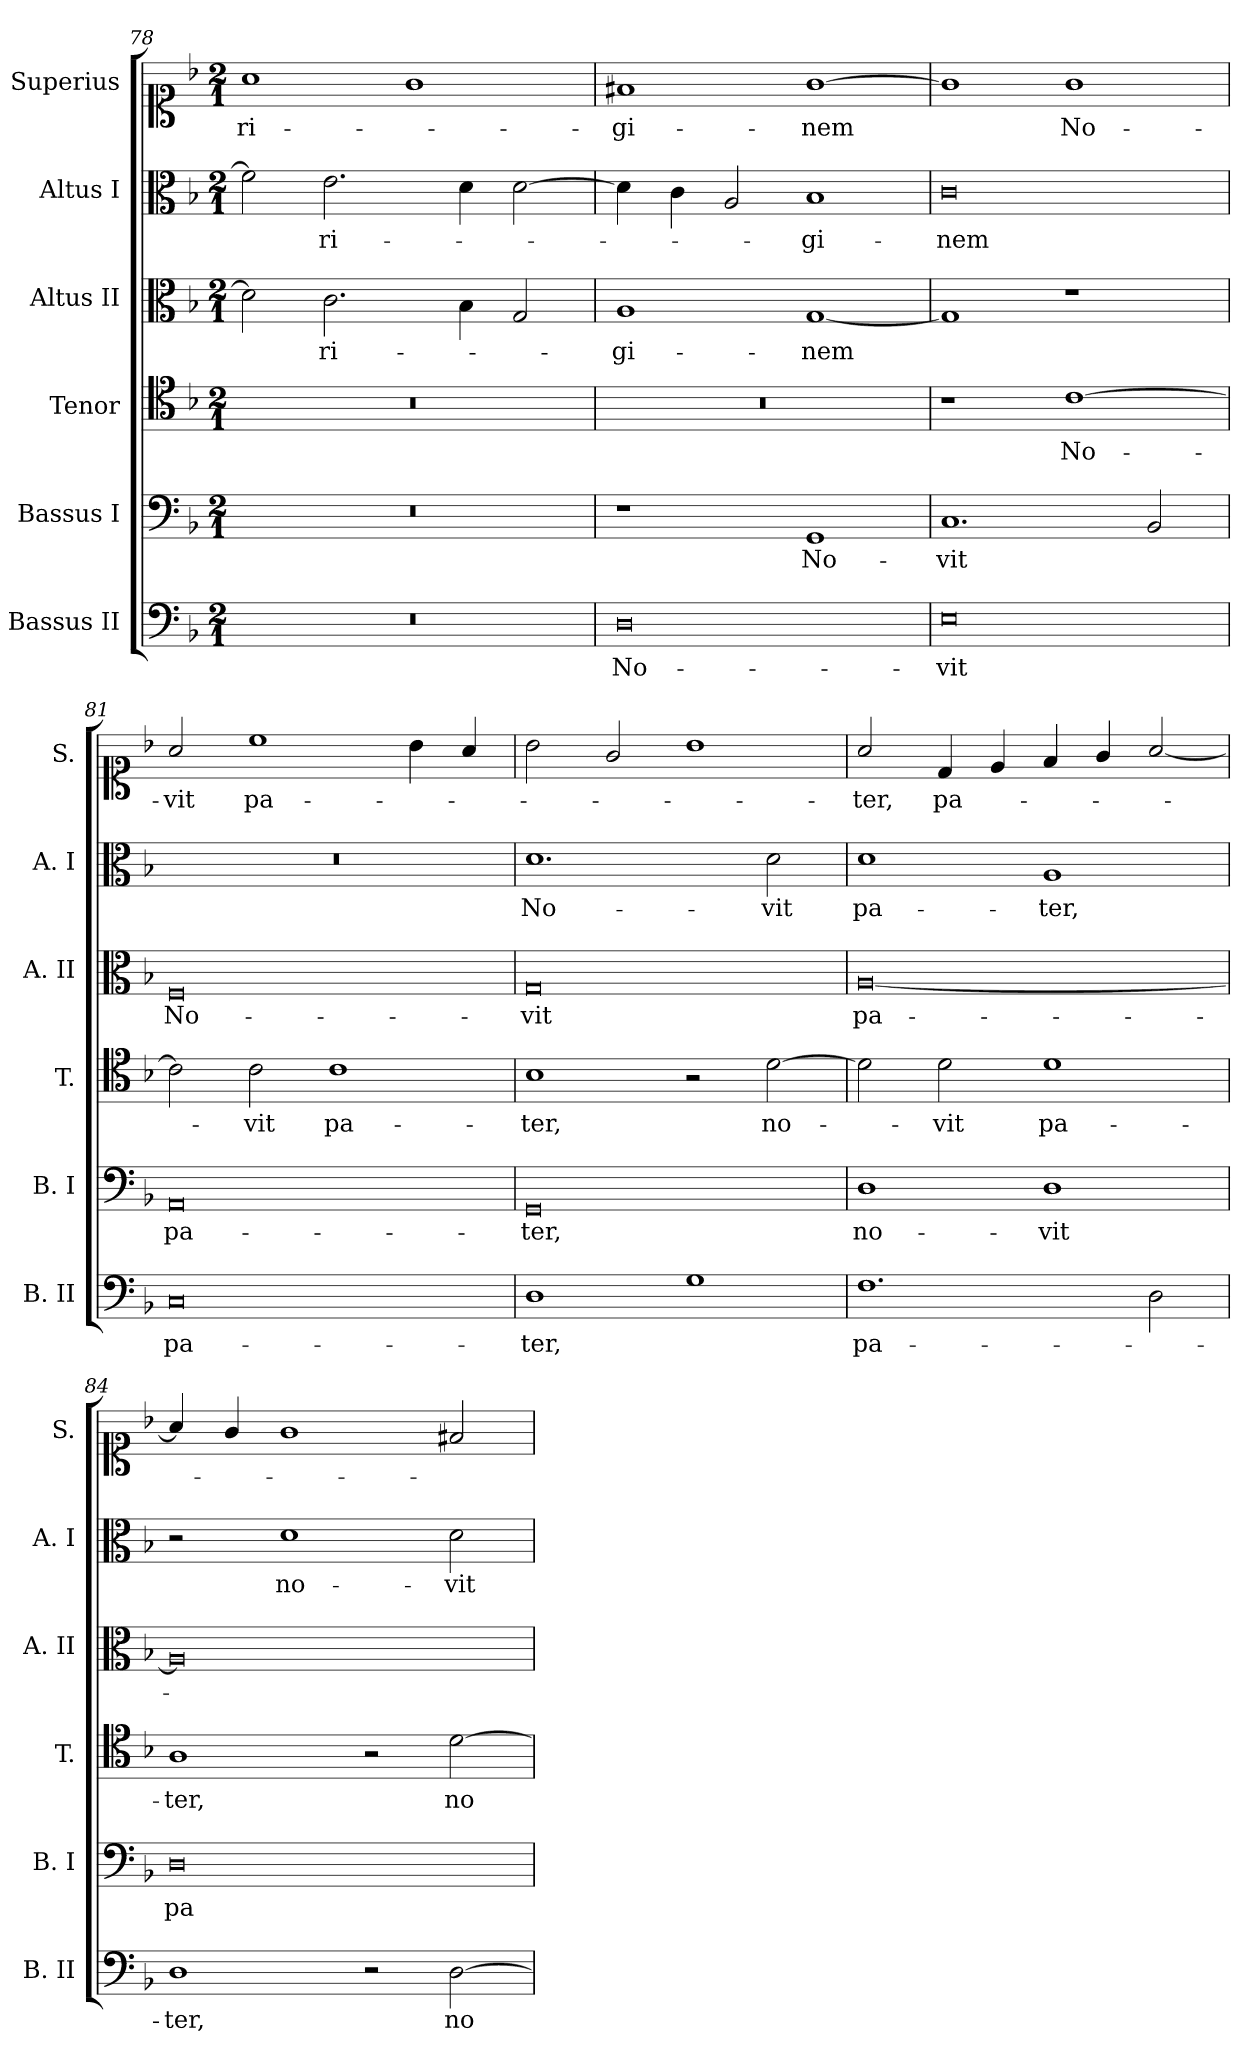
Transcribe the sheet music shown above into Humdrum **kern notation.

**kern	**text	**kern	**text	**kern	**text	**kern	**text	**kern	**text	**kern	**text
*part6	*part6	*part5	*part5	*part4	*part4	*part3	*part3	*part2	*part2	*part1	*part1
*staff6	*staff6	*staff5	*staff5	*staff4	*staff4	*staff3	*staff3	*staff2	*staff2	*staff1	*staff1
*I"Bassus II	*	*I"Bassus I	*	*I"Tenor	*	*I"Altus II	*	*I"Altus I	*	*I"Superius	*
*I'B. II	*	*I'B.  I	*	*I'T.	*	*I'A. II	*	*I'A. I	*	*I'S.	*
*clefF4	*	*clefF4	*	*clefC4	*	*clefC3	*	*clefC3	*	*clefC1	*
*k[b-]	*	*k[b-]	*	*k[b-]	*	*k[b-]	*	*k[b-]	*	*k[b-]	*
*F:	*	*F:	*	*F:	*	*F:	*	*F:	*	*F:	*
*M2/1	*	*M2/1	*	*M2/1	*	*M2/1	*	*M2/1	*	*M2/1	*
=78	=78	=78	=78	=78	=78	=78	=78	=78	=78	=78	=78
!	!	!	!	!	!	!	!	!	!	!	!LO:LY:b
0r	.	0r	.	0r	.	2d\]	.	2f\]	.	1a	-ri-
!	!	!	!	!	!	!	!LO:LY:b	!	!LO:LY:b	!	!
.	.	.	.	.	.	2.c\	-ri-	2.e\	-ri-	.	.
.	.	.	.	.	.	.	.	.	.	1g	.
.	.	.	.	.	.	4B-\	.	4d\	.	.	.
.	.	.	.	.	.	2G/	.	[2d\	.	.	.
=79	=79	=79	=79	=79	=79	=79	=79	=79	=79	=79	=79
!	!LO:LY:b	!	!	!	!	!	!LO:LY:b	!	!	!	!LO:LY:b
0D	No-	1r	.	0r	.	1A	-gi-	4d\]	.	1f#i	-gi-
.	.	.	.	.	.	.	.	4c\	.	.	.
.	.	.	.	.	.	.	.	2A/	.	.	.
!	!	!	!LO:LY:b	!	!	!	!LO:LY:b	!	!LO:LY:b	!	!LO:LY:b
.	.	1GG	No-	.	.	[1G	-nem	1B-	-gi-	[1g	-nem
=80	=80	=80	=80	=80	=80	=80	=80	=80	=80	=80	=80
!	!LO:LY:b	!	!LO:LY:b	!	!	!	!	!	!LO:LY:b	!	!
0E	-vit	1.C	-vit	1r	.	1G]	.	0c	-nem	1g]	.
!	!	!	!	!	!LO:LY:b	!	!	!	!	!	!LO:LY:b
.	.	.	.	[1c	No-	1r	.	.	.	1g	No-
.	.	2BB-/	.	.	.	.	.	.	.	.	.
=81	=81	=81	=81	=81	=81	=81	=81	=81	=81	=81	=81
!	!LO:LY:b	!	!LO:LY:b	!	!	!	!LO:LY:b	!	!	!	!LO:LY:b
0C	pa-	0AA	pa-	2c\]	.	0F	No-	0r	.	2a/	-vit
!	!	!	!	!	!LO:LY:b	!	!	!	!	!	!LO:LY:b
.	.	.	.	2c\	-vit	.	.	.	.	1cc	pa-
!	!	!	!	!	!LO:LY:b	!	!	!	!	!	!
.	.	.	.	1c	pa-	.	.	.	.	.	.
.	.	.	.	.	.	.	.	.	.	4b-\	.
.	.	.	.	.	.	.	.	.	.	4a/	.
=82	=82	=82	=82	=82	=82	=82	=82	=82	=82	=82	=82
!	!LO:LY:b	!	!LO:LY:b	!	!LO:LY:b	!	!LO:LY:b	!	!LO:LY:b	!	!
1D	-ter,	0GG	-ter,	1B-	-ter,	0G	-vit	1.d	No-	2b-\	.
.	.	.	.	.	.	.	.	.	.	2g/	.
1G	.	.	.	2r	.	.	.	.	.	1b-	.
!	!	!	!	!	!LO:LY:b	!	!	!	!LO:LY:b	!	!
.	.	.	.	[2d\	no-	.	.	2d\	-vit	.	.
=83	=83	=83	=83	=83	=83	=83	=83	=83	=83	=83	=83
!	!LO:LY:b	!	!LO:LY:b	!	!	!	!LO:LY:b	!	!LO:LY:b	!	!LO:LY:b
1.F	pa-	1D	no-	2d\]	.	[0A	pa-	1d	pa-	2a/	-ter,
!	!	!	!	!	!LO:LY:b	!	!	!	!	!	!LO:LY:b
.	.	.	.	2d\	-vit	.	.	.	.	4d/	pa-
.	.	.	.	.	.	.	.	.	.	4e/	.
!	!	!	!LO:LY:b	!	!LO:LY:b	!	!	!	!LO:LY:b	!	!
.	.	1D	-vit	1d	pa-	.	.	1A	-ter,	4f/	.
.	.	.	.	.	.	.	.	.	.	4g/	.
2D\	.	.	.	.	.	.	.	.	.	[2a/	.
=84	=84	=84	=84	=84	=84	=84	=84	=84	=84	=84	=84
!	!LO:LY:b	!	!LO:LY:b	!	!LO:LY:b	!	!	!	!	!	!
1D	-ter,	0D	pa-	1A	-ter,	0A]	.	2r	.	4a/]	.
.	.	.	.	.	.	.	.	.	.	4g/	.
!	!	!	!	!	!	!	!	!	!LO:LY:b	!	!
.	.	.	.	.	.	.	.	1d	no-	1g	.
2r	.	.	.	2r	.	.	.	.	.	.	.
!	!LO:LY:b	!	!	!	!LO:LY:b	!	!	!	!LO:LY:b	!	!
[2D\	no-	.	.	[2d\	no-	.	.	2d\	-vit	2f#i/	.
=	=	=	=	=	=	=	=	=	=	=	=
*-	*-	*-	*-	*-	*-	*-	*-	*-	*-	*-	*-
